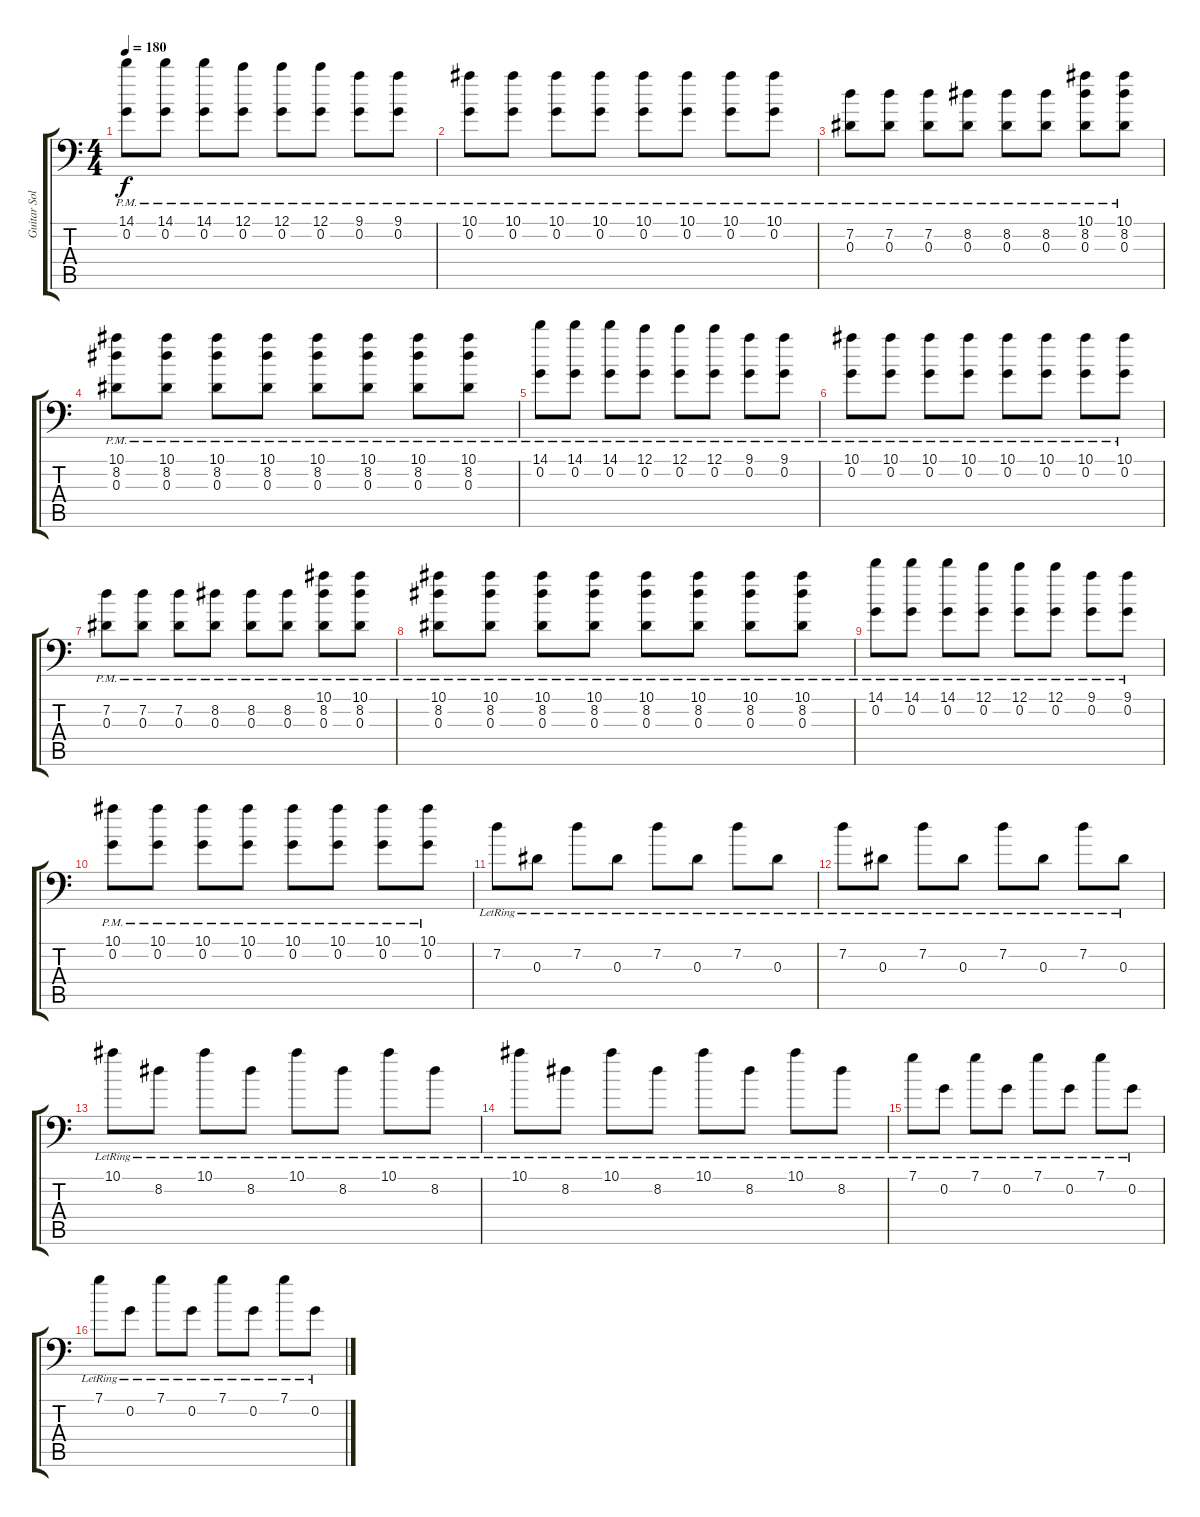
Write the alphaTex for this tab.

\track ("Guitar Solo" "Guitar Sol") {instrument distortionguitar}
\staff {score tabs}
\tuning (C4 G3 Eb3 Bb2 F2 Bb1) {hide}
\ts (4 4)
\tempo 180
\clef f4
\ks c
(14.1{pm} 0.2{pm}).8{dy f} (14.1{pm} 0.2{pm}).8 (14.1{pm} 0.2{pm}).8 (12.1{pm} 0.2{pm}).8 (12.1{pm} 0.2{pm}).8 (12.1{pm} 0.2{pm}).8 (9.1{pm} 0.2{pm}).8 (9.1{pm} 0.2{pm}).8 |
(10.1{pm} 0.2{pm}).8 (10.1{pm} 0.2{pm}).8 (10.1{pm} 0.2{pm}).8 (10.1{pm} 0.2{pm}).8 (10.1{pm} 0.2{pm}).8 (10.1{pm} 0.2{pm}).8 (10.1{pm} 0.2{pm}).8 (10.1{pm} 0.2{pm}).8 |
(7.2{pm} 0.3{pm}).8 (7.2{pm} 0.3{pm}).8 (7.2{pm} 0.3{pm}).8 (8.2{pm} 0.3{pm}).8 (8.2{pm} 0.3{pm}).8 (8.2{pm} 0.3{pm}).8 (10.1{pm} 8.2{pm} 0.3{pm}).8 (10.1{pm} 8.2{pm} 0.3{pm}).8 |
(10.1{pm} 8.2{pm} 0.3{pm}).8 (10.1{pm} 8.2{pm} 0.3{pm}).8 (10.1{pm} 8.2{pm} 0.3{pm}).8 (10.1{pm} 8.2{pm} 0.3{pm}).8 (10.1{pm} 8.2{pm} 0.3{pm}).8 (10.1{pm} 8.2{pm} 0.3{pm}).8 (10.1{pm} 8.2{pm} 0.3{pm}).8 (10.1{pm} 8.2{pm} 0.3{pm}).8 |
(14.1{pm} 0.2{pm}).8 (14.1{pm} 0.2{pm}).8 (14.1{pm} 0.2{pm}).8 (12.1{pm} 0.2{pm}).8 (12.1{pm} 0.2{pm}).8 (12.1{pm} 0.2{pm}).8 (9.1{pm} 0.2{pm}).8 (9.1{pm} 0.2{pm}).8 |
(10.1{pm} 0.2{pm}).8 (10.1{pm} 0.2{pm}).8 (10.1{pm} 0.2{pm}).8 (10.1{pm} 0.2{pm}).8 (10.1{pm} 0.2{pm}).8 (10.1{pm} 0.2{pm}).8 (10.1{pm} 0.2{pm}).8 (10.1{pm} 0.2{pm}).8 |
(7.2{pm} 0.3{pm}).8 (7.2{pm} 0.3{pm}).8 (7.2{pm} 0.3{pm}).8 (8.2{pm} 0.3{pm}).8 (8.2{pm} 0.3{pm}).8 (8.2{pm} 0.3{pm}).8 (10.1{pm} 8.2{pm} 0.3{pm}).8 (10.1{pm} 8.2{pm} 0.3{pm}).8 |
(10.1{pm} 8.2{pm} 0.3{pm}).8 (10.1{pm} 8.2{pm} 0.3{pm}).8 (10.1{pm} 8.2{pm} 0.3{pm}).8 (10.1{pm} 8.2{pm} 0.3{pm}).8 (10.1{pm} 8.2{pm} 0.3{pm}).8 (10.1{pm} 8.2{pm} 0.3{pm}).8 (10.1{pm} 8.2{pm} 0.3{pm}).8 (10.1{pm} 8.2{pm} 0.3{pm}).8 |
(14.1{pm} 0.2{pm}).8 (14.1{pm} 0.2{pm}).8 (14.1{pm} 0.2{pm}).8 (12.1{pm} 0.2{pm}).8 (12.1{pm} 0.2{pm}).8 (12.1{pm} 0.2{pm}).8 (9.1{pm} 0.2{pm}).8 (9.1{pm} 0.2{pm}).8 |
(10.1{pm} 0.2{pm}).8 (10.1{pm} 0.2{pm}).8 (10.1{pm} 0.2{pm}).8 (10.1{pm} 0.2{pm}).8 (10.1{pm} 0.2{pm}).8 (10.1{pm} 0.2{pm}).8 (10.1{pm} 0.2{pm}).8 (10.1{pm} 0.2{pm}).8 |
7.2{lr}.8 0.3{lr}.8 7.2{lr}.8 0.3{lr}.8 7.2{lr}.8 0.3{lr}.8 7.2{lr}.8 0.3{lr}.8 |
7.2{lr}.8 0.3{lr}.8 7.2{lr}.8 0.3{lr}.8 7.2{lr}.8 0.3{lr}.8 7.2{lr}.8 0.3{lr}.8 |
10.1{lr}.8 8.2{lr}.8 10.1{lr}.8 8.2{lr}.8 10.1{lr}.8 8.2{lr}.8 10.1{lr}.8 8.2{lr}.8 |
10.1{lr}.8 8.2{lr}.8 10.1{lr}.8 8.2{lr}.8 10.1{lr}.8 8.2{lr}.8 10.1{lr}.8 8.2{lr}.8 |
7.1{lr}.8 0.2{lr}.8 7.1{lr}.8 0.2{lr}.8 7.1{lr}.8 0.2{lr}.8 7.1{lr}.8 0.2{lr}.8 |
7.1{lr}.8 0.2{lr}.8 7.1{lr}.8 0.2{lr}.8 7.1{lr}.8 0.2{lr}.8 7.1{lr}.8 0.2{lr}.8
